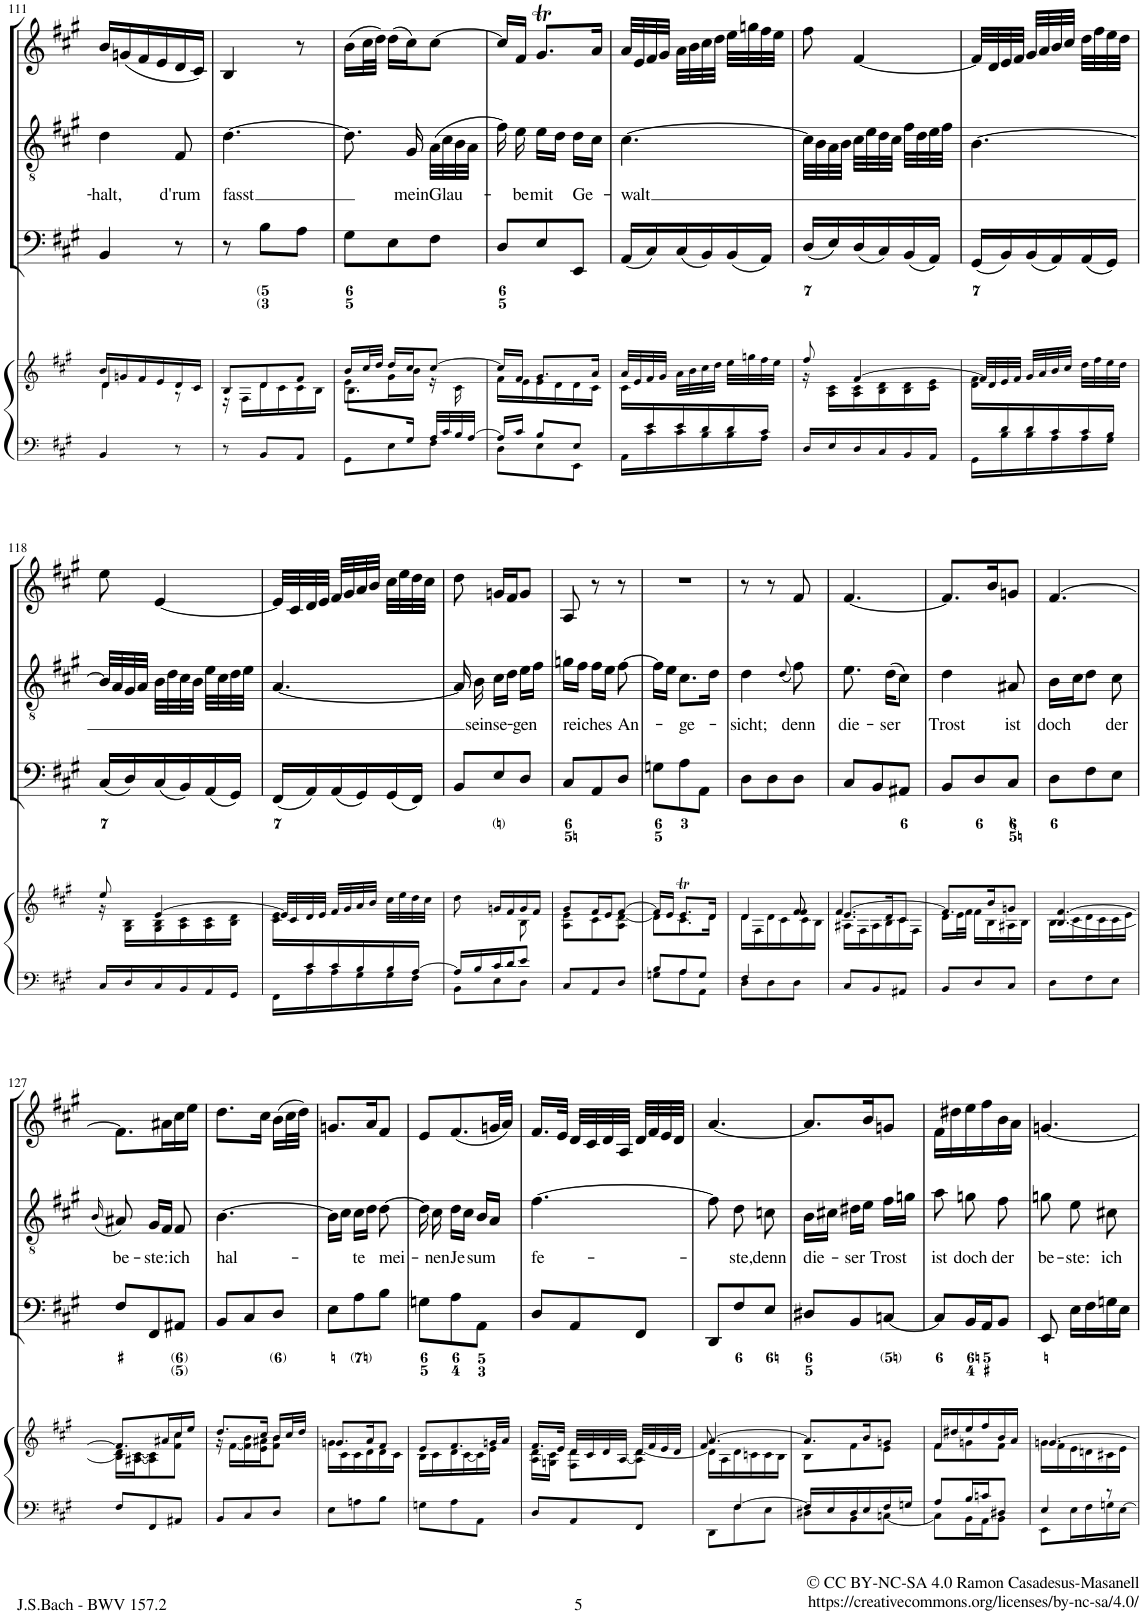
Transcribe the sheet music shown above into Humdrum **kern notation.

**kern	**kern	**kern	**kern	**text	**kern
*part4	*part4	*part3	*part2	*part2	*part1
*staff5	*staff4	*staff3	*staff2	*staff2	*staff1
*I"Piano reduction	*	*I"Continuo	*I"Tenore	*	*I"Oboe d'amore
*I'Pno	*	*	*	*	*I'Ob
!!LO:PB:g=z
*clefF4	*clefG2	*clefF4	*clefGv2	*	*clefG2
*k[f#c#g#]	*k[f#c#g#]	*k[f#c#g#]	*k[f#c#g#]	*	*k[f#c#g#]
*M3/8	*M3/8	*M3/8	*M3/8	*	*M3/8
=111	=111	=111	=111	=111	=111
*	*^	*	*	*	*
*	*	*^	*	*	*	*
!	!	!	!	!	!	!LO:LY:b	!
4BB/	16b/LL	4d\	4d/	4BB/	4d\	-halt,	16b/LL
.	16gn/	.	.	.	.	.	(16gn/
.	16f#/	.	.	.	.	.	16f#/
.	16e/	.	.	.	.	.	16e/
!	!	!	!	!	!	!LO:LY:b	!
8r	16d/	8r	8ryy	8r	8F#/	d'rum	16d/
.	16c#/JJ	.	.	.	.	.	16c#/JJ)
*	*	*v	*v	*	*	*	*
=112	=112	=112	=112	=112	=112	=112
!	!	!	!	!	!LO:LY:b	!
8r	8B/L	16r	8r	[4.d\	fasst	4B/
.	.	16F#\LL	.	.	.	.
8BB/L	8d/	16d\	8B\L	.	.	.
.	.	16c#\	.	.	.	.
8AA/J	8f#/J	16c#\	8A\J	.	.	8r
.	.	16B\JJ	.	.	.	.
=113	=113	=113	=113	=113	=113	=113
*^	*	*^	*	*	*	*
8.ryy	8GG#\L	16b/LL	8e\L	8.B\L	8G#\L	8.d\]	.	(16b\LL
.	.	32cc#/L	.	.	.	.	.	32cc#\L
.	.	32dd/JJJ	.	.	.	.	.	32dd\JJJ)
.	8E\	16dd/LL	16g#\L	.	8E\	.	.	(16dd\LL
!	!	!	!	!	!	!	!LO:LY:b	!
16G#/Jk	.	16cc#/J	16b\JJ	8.ryy	.	16G#/	mein	16cc#\J)
!	!	!	!	!	!	!	!LO:LY:b	!
32A/LLL	8F#\J	[8cc#/J	16r	.	8F#\J	(32A\LLL	Glau-	[8cc#\J
32c#/	.	.	.	.	.	32c#\	.	.
32B/	.	.	16c#\	.	.	32B\	.	.
[32A/JJJ	.	.	.	.	.	32A\JJJ	.	.
*	*	*	*v	*v	*	*	*	*
=114	=114	=114	=114	=114	=114	=114	=114
16A/LL]	8D\L	16cc#/LL]	16f#\LL	8D/L	16f#\)	.	16cc#/LL]
!	!	!	!	!	!	!LO:LY:b	!
16c#/JJ	.	16f#/JJ	16e\	.	16e\	-be	16f#/JJ
!	!	!	!	!	!	!LO:LY:b	!
8B/L	8E\	8.g#/L	16e\	8E/	16e\LL	mit	8.g#t/L
.	.	.	16d\	.	16d\JJ	.	.
!	!	!	!	!	!	!LO:LY:b	!
8E/J	8EE\J	.	16d\	8EE/J	16d\LL	Ge-	.
.	.	16a/Jk	16c#\JJ	.	16c#\JJ	.	16a/Jk
=115	=115	=115	=115	=115	=115	=115	=115
!	!	!	!	!	!	!LO:LY:b	!
16ryy	16AA\LL	32a/LLL	16c#\LL	(16AA/LL	[4.c#\	-walt	32a/LLL
.	.	32e/	.	.	.	.	32e/
16e/	16c#\	32f#/	4ryy	16C#/)	.	.	32f#/
.	.	32g#/JJJ	.	.	.	.	32g#/JJJ
16e/	16c#\	32a\LLL	.	(16C#/	.	.	32a\LLL
.	.	32b\	.	.	.	.	32b\
16d/	16B\	32cc#\	.	16BB/)	.	.	32cc#\
.	.	32dd\JJJ	.	.	.	.	32dd\JJJ
16d/	16B\	32ee\LLL	.	(16BB/	.	.	32ee\LLL
.	.	32ggn\	.	.	.	.	32ggn\
16c#/JJ	16A\JJ	32ff#\	16ryy	16AA/JJ)	.	.	32ff#\
.	.	32ee\JJJ	.	.	.	.	32ee\JJJ
*v	*v	*	*	*	*	*	*
=116	=116	=116	=116	=116	=116	=116
16D/LL	8ff#/	16r	(16D/LL	32c#\LLL]	.	8ff#\
.	.	.	.	32B\	.	.
16E/	.	16A\ 16c#\LL	16E/)	32A\	.	.
.	.	.	.	32B\JJJ	.	.
16D/	[4f#/	16A\ 16c#\	(16D/	32c#\LLL	.	[4f#/
.	.	.	.	32e\	.	.
16C#/	.	16B\ 16d\	16C#/)	32d\	.	.
.	.	.	.	32c#\JJJ	.	.
16BB/	.	16B\ 16d\	(16BB/	32f#\LLL	.	.
.	.	.	.	32d\	.	.
16AA/JJ	.	16c#\ 16e\JJ	16AA/JJ)	32e\	.	.
.	.	.	.	32f#\JJJ	.	.
=117	=117	=117	=117	=117	=117	=117
*^	*	*	*	*	*	*
16ryy	16GG#\LL	32f#/LLL]	16d\ 16f#\LL	(16GG#/LL	[4.B\	.	32f#/LLL]
.	.	32d/	.	.	.	.	32d/
16d/	16B\	32e/	4ryy	16BB/)	.	.	32e/
.	.	32f#/JJJ	.	.	.	.	32f#/JJJ
16d/	16B\	32g#/LLL	.	(16BB/	.	.	32g#/LLL
.	.	32a/	.	.	.	.	32a/
16c#/	16A\	32b/	.	16AA/)	.	.	32b/
.	.	32cc#/JJJ	.	.	.	.	32cc#/JJJ
16c#/	16A\	32dd\LLL	.	(16AA/	.	.	32dd\LLL
.	.	32ff#\	.	.	.	.	32ff#\
16B/JJ	16G#\JJ	32ee\	16ryy	16GG#/JJ)	.	.	32ee\
.	.	32dd\JJJ	.	.	.	.	32dd\JJJ
*v	*v	*	*	*	*	*	*
!!LO:LB:g=z
=118	=118	=118	=118	=118	=118	=118
16C#/LL	8ee/	16r	(16C#/LL	32B/LLL]	.	8ee\
.	.	.	.	32A/	.	.
16D/	.	16G#\ 16B\LL	16D/)	32G#/	.	.
.	.	.	.	32A/JJJ	.	.
16C#/	[4e/	16G#\ 16B\	(16C#/	32B\LLL	.	[4e/
.	.	.	.	32d\	.	.
16BB/	.	16A\ 16c#\	16BB/)	32c#\	.	.
.	.	.	.	32B\JJJ	.	.
16AA/	.	16A\ 16c#\	(16AA/	32e\LLL	.	.
.	.	.	.	32c#\	.	.
16GG#/JJ	.	16B\ 16d\JJ	16GG#/JJ)	32d\	.	.
.	.	.	.	32e\JJJ	.	.
=119	=119	=119	=119	=119	=119	=119
*^	*	*	*	*	*	*
16ryy	16FF#\LL	32e/LLL]	16c#\ 16e\LL	(16FF#/LL	[4.A/	.	32e/LLL]
.	.	32c#/	.	.	.	.	32c#/
16c#/	16A\	32d/	4ryy	16AA/)	.	.	32d/
.	.	32e/JJJ	.	.	.	.	32e/JJJ
16c#/	16A\	32f#/LLL	.	(16AA/	.	.	32f#/LLL
.	.	32g#/	.	.	.	.	32g#/
16B/	16G#\	32a/	.	16GG#/)	.	.	32a/
.	.	32b/JJJ	.	.	.	.	32b/JJJ
16B/	16G#\	32cc#\LLL	.	(16GG#/	.	.	32cc#\LLL
.	.	32ee\	.	.	.	.	32ee\
[16A/JJ	16F#\JJ	32dd\	16ryy	16FF#/JJ)	.	.	32dd\
.	.	32cc#\JJJ	.	.	.	.	32cc#\JJJ
=120	=120	=120	=120	=120	=120	=120	=120
16A/LL]	8BB\L	8dd\	8ryy	8BB/L	16A/]	.	8dd\
!	!	!	!	!	!	!LO:LY:b	!
16B/	.	.	.	.	16B\	sein	.
!	!	!	!	!	!	!LO:LY:b	!
16c#/	8E\	16gn/LL	8ryy	8E/	16c#\LL	se-	16gn/LL
16d/J	.	16f#/	.	.	16d\JJ	.	16f#/J
!	!	!	!	!	!	!LO:LY:b	!
8e/J	8D\J	16g/	8B\	8D/J	16e\LL	-gen	8g/J
.	.	16f#/JJ	.	.	16f#\JJ	.	.
*v	*v	*	*	*	*	*	*
=121	=121	=121	=121	=121	=121	=121
!	!	!	!	!	!LO:LY:b	!
8C#/L	8g#/L	8A\ 8e\L	8C#/L	16gn\LL	rei-	8A/
.	.	.	.	16f#\JJ	.	.
!	!	!	!	!	!LO:LY:b	!
8AA/	16f#/L	8c#\	8AA/	16f#\LL	-ches	8r
.	16e/J	.	.	16e\JJ	.	.
!	!	!	!	!	!LO:LY:b	!
8D/J	[8f#/J	8A\ [8d\J	8D/J	[8f#\	An-	8r
=122	=122	=122	=122	=122	=122	=122
*^	*	*	*	*	*	*
8B/L	8Gn\L	16f#/LL]	8d\L]	8Gn\L	16f#\LL]	.	4.r
.	.	16e/JJ	.	.	16e\JJ	.	.
!	!	!	!	!	!	!LO:LY:b	!
8A/	8A\	8.eT/L	8.c#\	8A\	8.c#\L	-ge-	.
8G/J	8AA\J	.	.	8AA\J	.	.	.
.	.	16d/Jk	16d\Jk	.	16d\Jk	.	.
=123	=123	=123	=123	=123	=123	=123	=123
*	*	*	*^	*	*	*	*
!	!	!	!	!	!	!	!LO:LY:b	!
4F#/	8D\L	4d/	16d\LL	4ryy	8D\L	4d\	-sicht;	8r
.	.	.	16F#\	.	.	.	.	.
.	8D\	.	16d\	.	8D\	.	.	8r
.	.	.	16c#\	.	.	.	.	.
.	.	.	.	.	.	(8qd/	.	.
!	!	!	!	!	!	!	!LO:LY:b	!
8ryy	8D\J	8f#/	16c#\	8f#/	8D\J	8f#\)	denn	8f#/
.	.	.	16B\JJ	.	.	.	.	.
*v	*v	*	*	*	*	*	*	*
=124	=124	=124	=124	=124	=124	=124	=124
!	!	!	!	!	!	!LO:LY:b	!
8C#/L	[4.f#/	16A#X\LL	8.e/L	8C#/L	8.e\	die-	[4.f#/
.	.	16F#\	.	.	.	.	.
8BB/	.	16A#\	.	8BB/	.	.	.
!	!	!	!	!	!	!LO:LY:b	!
.	.	16B\	16d/K	.	(16d\KL	-ser	.
8AA#X/J	.	16c#\	8c#/J	8AA#X/J	8c#\J)	.	.
.	.	16F#\JJ	.	.	.	.	.
*	*	*v	*v	*	*	*	*
=125	=125	=125	=125	=125	=125	=125
!	!	!	!	!	!LO:LY:b	!
8BB/L	8.f#/L]	16d\LL	8BB/L	4d\	Trost	8.f#/L]
.	.	32e\L	.	.	.	.
.	.	32f#\JJJ	.	.	.	.
8D/	.	16f#\LL	8D/	.	.	.
.	16b/K	16B\	.	.	.	16b/K
!	!	!	!	!	!LO:LY:b	!
8C#/J	8gn/J	16A#X\	8C#/J	8A#X/	ist	8gn/J
.	.	16B\JJ	.	.	.	.
=126	=126	=126	=126	=126	=126	=126
!	!	!	!	!	!LO:LY:b	!
8D\L	[<4.B/ [4.f#/	16B\LL	8D\L	16B\LL	doch	[4.f#/
.	.	16c#\	.	16c#\J	.	.
8F#\	.	16d\	8F#\	8d\J	.	.
.	.	16c#\	.	.	.	.
!	!	!	!	!	!LO:LY:b	!
8E\J	.	16c#\	8E\J	8c#\	der	.
.	.	16e\JJ	.	.	.	.
!!LO:LB:g=z
=127	=127	=127	=127	=127	=127	=127
.	.	.	.	(16qB/	.	.
!	!	!	!	!	!LO:LY:b	!
8F#/L	8.f#/L]	16B\] 16d\LL	8F#/L	8A#X/)	be-	8.f#\L]
.	.	[16A#X\ [16c#\J	.	.	.	.
!	!	!	!	!	!LO:LY:b	!
8FF#/	.	8A#\] 8c#\]	8FF#/	16G#/LL	-ste:	.
.	16a#X/L	.	.	16F#/JJ	.	16a#X\L
!	!	!	!	!	!LO:LY:b	!
8AA#X/J	16cc#/	8f#\ 8cc#\J	8AA#X/J	8F#/	ich	16cc#\
.	16ee/JJ	.	.	.	.	16ee\JJ
=128	=128	=128	=128	=128	=128	=128
!	!	!	!	!	!LO:LY:b	!
8BB/L	8.dd/L	16r	8BB/L	[4.B\	hal-	8.dd\L
.	.	[16f#\LL	.	.	.	.
8C#/	.	16f#\] 16b\	8C#/	.	.	.
.	16cc#/Jk	16e\ 16a#X\J	.	.	.	16cc#\Jk
8D/J	16b/LL	8f#\ 8b\J	8D/J	.	.	(16b\LL
.	32cc#/L	.	.	.	.	32cc#\L
.	32dd/JJJ	.	.	.	.	32dd\JJJ)
=129	=129	=129	=129	=129	=129	=129
8E\L	8.gn/L	16g\LL	8E\L	16B\LL]	.	8.gn/L
.	.	16c#\	.	16c#\JJ	.	.
!	!	!	!	!	!LO:LY:b	!
8An\	.	16c#\	8A\	16c#\LL	-te	.
.	16a/K	16d\	.	16d\JJ	.	16a/K
!	!	!	!	!	!LO:LY:b	!
8B\J	8f#/J	16d\	8B\J	[8d\	mei-	8f#/J
.	.	16c#\JJ	.	.	.	.
=130	=130	=130	=130	=130	=130	=130
8Gn\L	8e/L	16B\LL	8Gn\L	16d\]	.	8e/L
!	!	!	!	!	!LO:LY:b	!
.	.	16c#\	.	16c#\	-nen	.
!	!	!	!	!	!LO:LY:b	!
8A\	8.f#/	16d\	8A\	16d\LL	Je-	(8.f#/
.	.	[16c#\	.	16c#\JJ	.	.
!	!	!	!	!	!LO:LY:b	!
8AA\J	.	16c#\]	8AA\J	16B/LL	-sum	.
.	32gn/LL	16e\JJ	.	16A/JJ	.	32gn/LL
.	32a/JJJ	.	.	.	.	32a/JJJ)
=131	=131	=131	=131	=131	=131	=131
!	!	!	!	!	!LO:LY:b	!
8D/L	16.f#/LL	16A\ 16d\LL	8D/L	[4.f#\	fe-	16.f#/LL
.	.	16Gn\ 16c#\JJ	.	.	.	.
.	32e/JJk	.	.	.	.	32e/JJk
8AA/	32d/LLL	8F#\ 8d\L	8AA/	.	.	32d/LLL
.	32c#/	.	.	.	.	32c#/
.	32d/	.	.	.	.	32d/
.	[<32A/JJJ	.	.	.	.	32A/JJJ
8FF#/J	32d/LLL	8A\] [8d\J	8FF#/J	.	.	32d/LLL
.	32f#/	.	.	.	.	32f#/
.	32e/	.	.	.	.	32e/
.	32d/JJJ	.	.	.	.	32d/JJJ
=132	=132	=132	=132	=132	=132	=132
*^	*	*^	*	*	*	*
8ryy	8DD\L	[4.a/	16d\LL]	8f#/	8DD/L	8f#\]	.	[4.a/
.	.	.	16A\	.	.	.	.	.
!	!	!	!	!	!	!	!LO:LY:b	!
[4F#/	8F#\	.	16d\	4ryy	8F#/	8d\	-ste,	.
.	.	.	16cn\	.	.	.	.	.
!	!	!	!	!	!	!	!LO:LY:b	!
.	8E\J	.	16c\	.	8E/J	8cn\	denn	.
.	.	.	16B\JJ	.	.	.	.	.
*	*	*	*v	*v	*	*	*	*
=133	=133	=133	=133	=133	=133	=133	=133
!	!	!	!	!	!	!LO:LY:b	!
16F#/LL]	8D#X\L	8.a/L]	8B\L	8D#X/L	16B\LL	die-	8.a/L]
16E/	.	.	.	.	16c#X\JJ	.	.
!	!	!	!	!	!	!LO:LY:b	!
16D#/	8BB\	.	8f#\	8BB/	16d#X\LL	-ser	.
16E/	.	16b/K	.	.	16e\JJ	.	16b/K
!	!	!	!	!	!	!LO:LY:b	!
16F#/	[8Cn\J	8gn/J	8e\J	[8Cn/J	16f#\LL	Trost	8gn/J
16Gn/JJ	.	.	.	.	16gn\JJ	.	.
=134	=134	=134	=134	=134	=134	=134	=134
!	!	!	!	!	!	!LO:LY:b	!
8A/L	8C\L]	16f#/LL	8f#\L	8C/L]	8a\	ist	16f#\LL
.	.	16dd#X/	.	.	.	.	16dd#X\
!	!	!	!	!	!	!LO:LY:b	!
16B/L	16BB\L	16ee/	8gn\	16BB/L	8gn\	doch	16ee\
16cn/J	16AA\J	16ff#/	.	16AA/J	.	.	16ff#\
!	!	!	!	!	!	!LO:LY:b	!
8D#X/J	8BB\J	16b/	8f#\J	8BB/J	8f#\	der	16b\
.	.	16a/JJ	.	.	.	.	16a\JJ
=135	=135	=135	=135	=135	=135	=135	=135
!	!	!	!	!	!	!LO:LY:b	!
4E/	8EE\L	[4.gn/	16g\LL	8EE/	8gn\	be-	[4.gn/
.	.	.	16f#\	.	.	.	.
!	!	!	!	!	!	!LO:LY:b	!
.	16E\L	.	16e\	16E\LL	8e\	-ste:	.
.	16F#\	.	16dn\	16F#\	.	.	.
!	!	!	!	!	!	!LO:LY:b	!
8r	16Gn\	.	16c#X\	16Gn\	8c#X\	ich	.
.	[>16E\JJ	.	16e\JJ	16E\JJ	.	.	.
*v	*v	*	*	*	*	*	*
*	*v	*v	*	*	*	*
=	=	=	=	=	=
*-	*-	*-	*-	*-	*-
